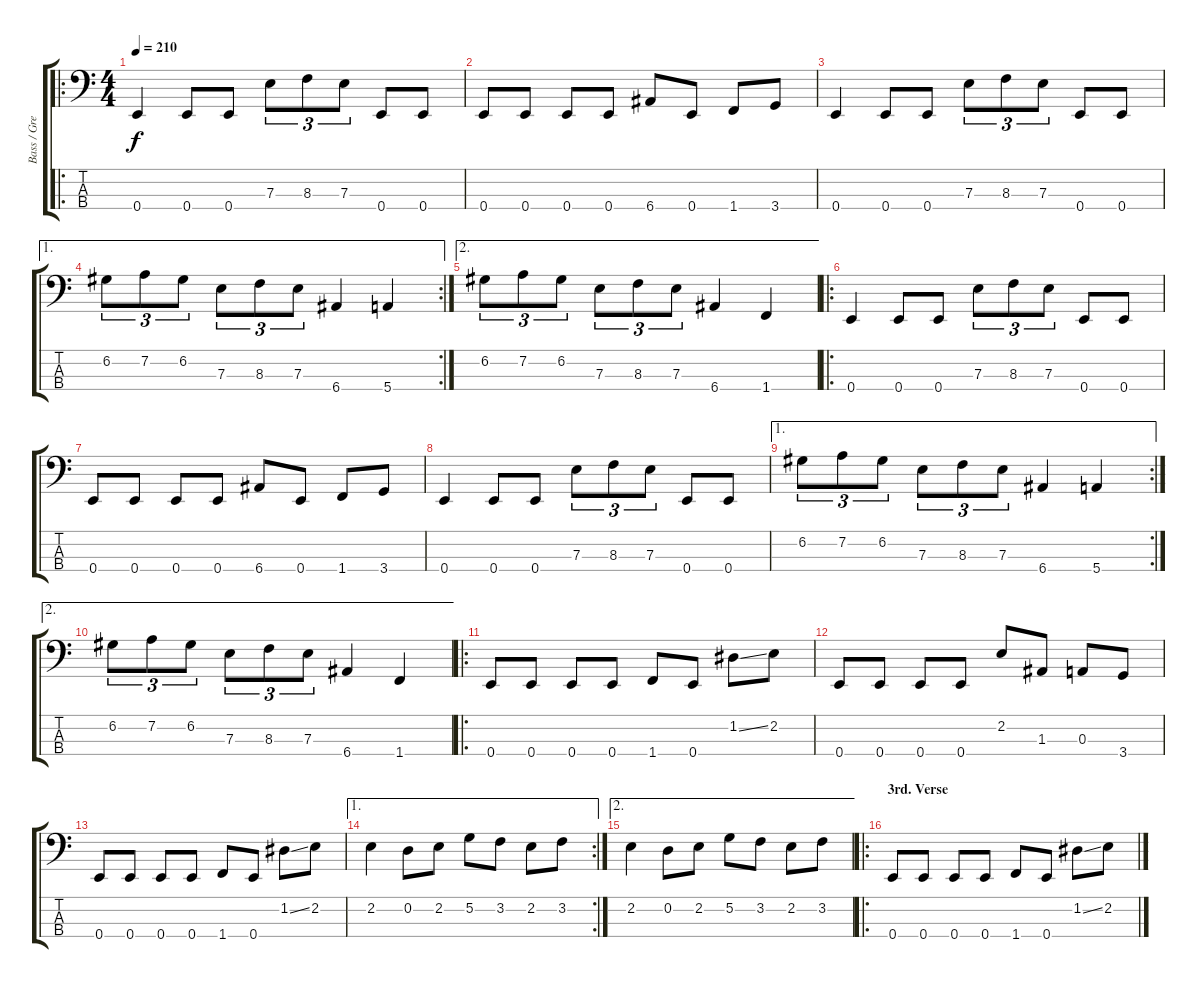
\track ("Bass / Greg Christian" "Bass / Gre") {instrument electricbassfinger}
\staff {score tabs}
\tuning (G2 D2 A1 E1) {hide}
\ro
\ts (4 4)
\tempo 210
\clef f4
\ks c
0.4.4{dy f} 0.4.8 0.4.8 7.3.8{tu (3 2)} 8.3.8{tu (3 2)} 7.3.8{tu (3 2)} 0.4.8 0.4.8 |
0.4.8 0.4.8 0.4.8 0.4.8 6.4.8 0.4.8 1.4.8 3.4.8 |
0.4.4 0.4.8 0.4.8 7.3.8{tu (3 2)} 8.3.8{tu (3 2)} 7.3.8{tu (3 2)} 0.4.8 0.4.8 |
\ae 1
\rc 2
6.2.8{tu (3 2)} 7.2.8{tu (3 2)} 6.2.8{tu (3 2)} 7.3.8{tu (3 2)} 8.3.8{tu (3 2)} 7.3.8{tu (3 2)} 6.4.4 5.4.4 |
\ae 2
6.2.8{tu (3 2)} 7.2.8{tu (3 2)} 6.2.8{tu (3 2)} 7.3.8{tu (3 2)} 8.3.8{tu (3 2)} 7.3.8{tu (3 2)} 6.4.4 1.4.4 |
\ro
0.4.4 0.4.8 0.4.8 7.3.8{tu (3 2)} 8.3.8{tu (3 2)} 7.3.8{tu (3 2)} 0.4.8 0.4.8 |
0.4.8 0.4.8 0.4.8 0.4.8 6.4.8 0.4.8 1.4.8 3.4.8 |
0.4.4 0.4.8 0.4.8 7.3.8{tu (3 2)} 8.3.8{tu (3 2)} 7.3.8{tu (3 2)} 0.4.8 0.4.8 |
\ae 1
\rc 2
6.2.8{tu (3 2)} 7.2.8{tu (3 2)} 6.2.8{tu (3 2)} 7.3.8{tu (3 2)} 8.3.8{tu (3 2)} 7.3.8{tu (3 2)} 6.4.4 5.4.4 |
\ae 2
6.2.8{tu (3 2)} 7.2.8{tu (3 2)} 6.2.8{tu (3 2)} 7.3.8{tu (3 2)} 8.3.8{tu (3 2)} 7.3.8{tu (3 2)} 6.4.4 1.4.4 |
\ro
0.4.8 0.4.8 0.4.8 0.4.8 1.4.8 0.4.8 1.2{ss}.8 2.2.8 |
0.4.8 0.4.8 0.4.8 0.4.8 2.2.8 1.3.8 0.3.8 3.4.8 |
0.4.8 0.4.8 0.4.8 0.4.8 1.4.8 0.4.8 1.2{ss}.8 2.2.8 |
\ae 1
\rc 2
2.2.4 0.2.8 2.2.8 5.2.8 3.2.8 2.2.8 3.2.8 |
\ae 2
2.2.4 0.2.8 2.2.8 5.2.8 3.2.8 2.2.8 3.2.8 |
\ro
\section ("" "3rd. Verse")
0.4.8 0.4.8 0.4.8 0.4.8 1.4.8 0.4.8 1.2{ss}.8 2.2.8
